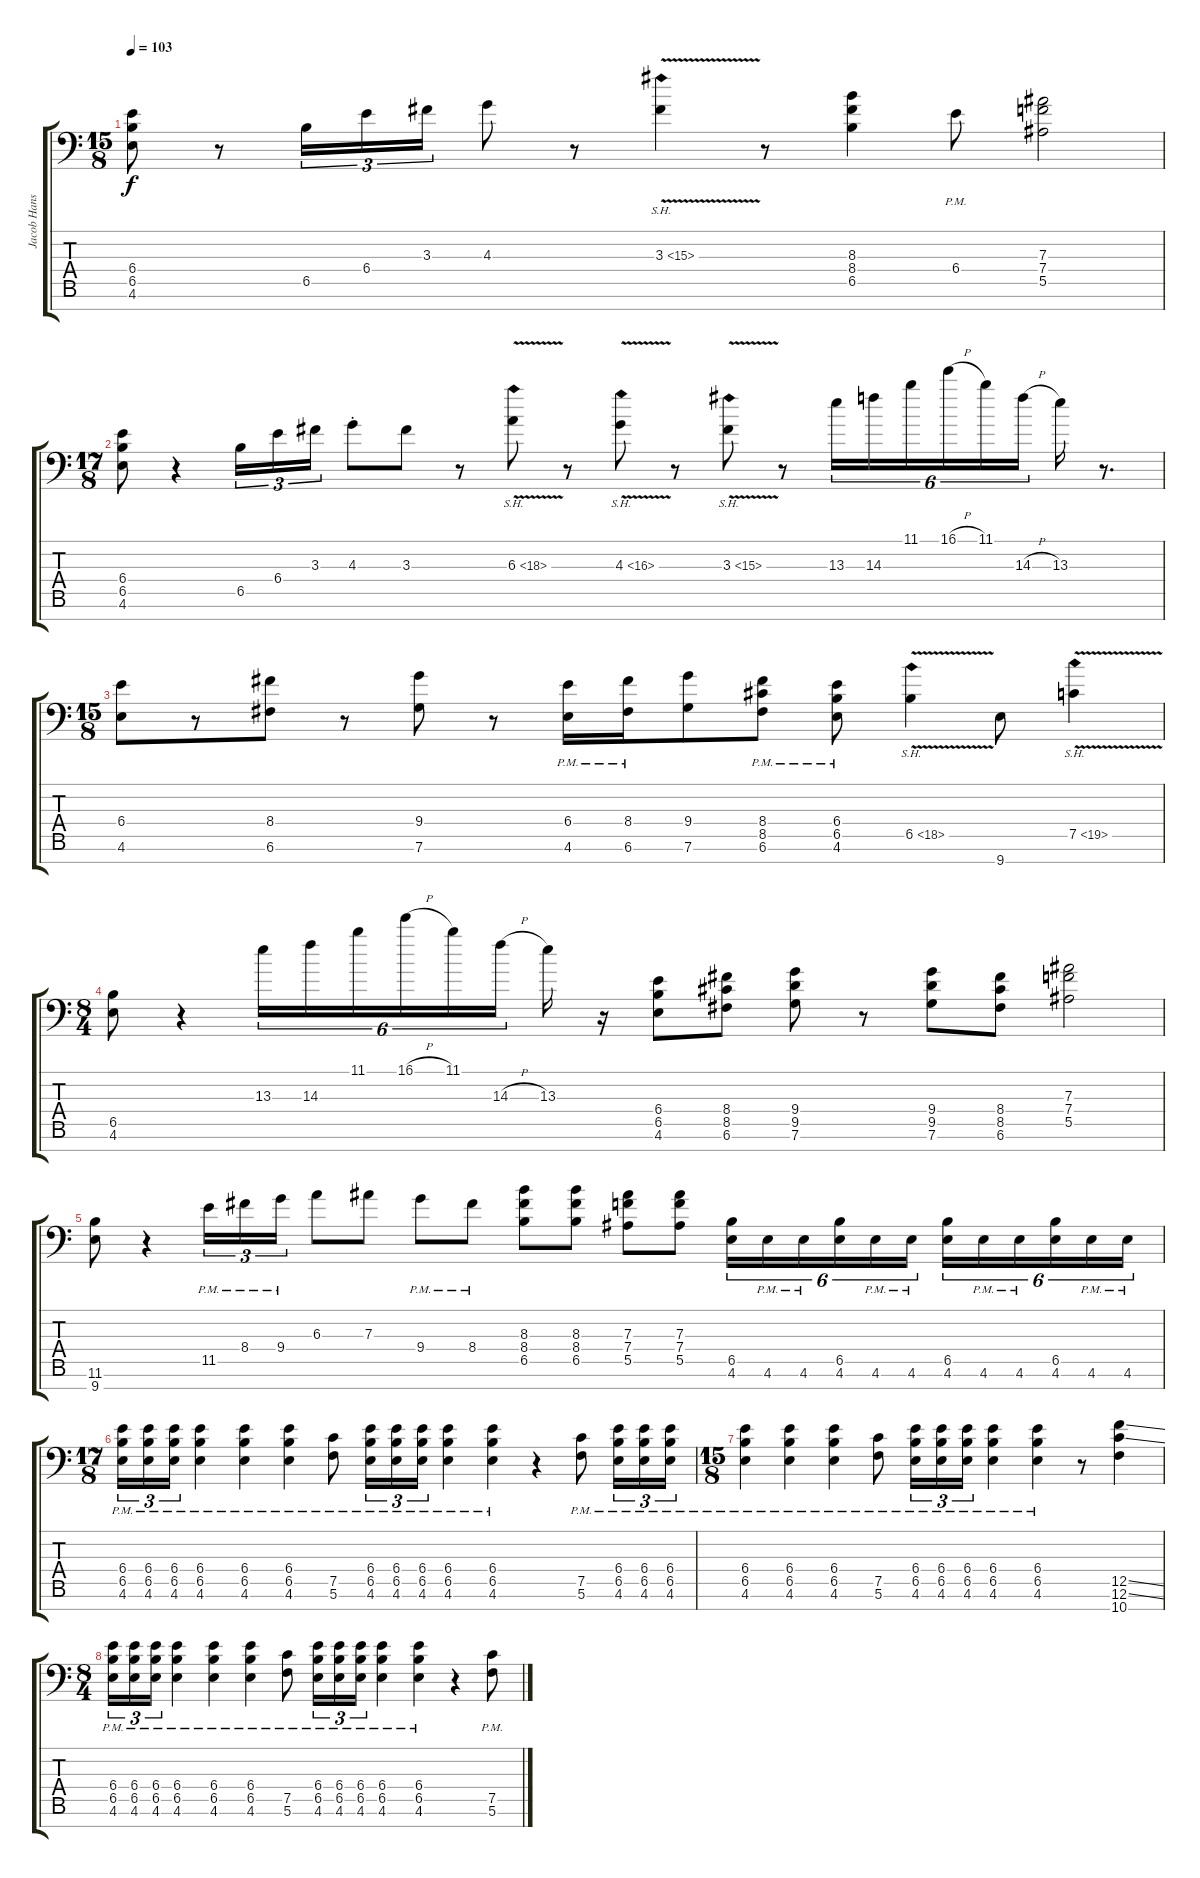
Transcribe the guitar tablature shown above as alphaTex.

\track ("Jacob Hansen - rhythm guitars  " "Jacob Hans") {instrument distortionguitar}
\staff {score tabs}
\tuning (C4 G3 Eb3 Bb2 F2 C2 G1) {hide}
\ts (15 8)
\tempo 103
\clef f4
\ks c
(6.4 6.5 4.6).8{dy f} r.8 6.5.16{tu (3 2)} 6.4.16{tu (3 2)} 3.3.16{tu (3 2)} 4.3.8 r.8 3.3{sh 12 v}.4 r.8 (8.3 8.4 6.5).4 6.4{pm}.8 (7.3 7.4 5.5).2 |
\ts (17 8)
(6.4 6.5 4.6).8 r.4 6.5.16{tu (3 2)} 6.4.16{tu (3 2)} 3.3.16{tu (3 2)} 4.3{st}.8 3.3.8 r.8 6.3{sh 12 v}.8 r.8 4.3{sh 12 v}.8 r.8 3.3{sh 12 v}.8 r.8 13.3.16{tu (6 4)} 14.3.16{tu (6 4)} 11.1.16{tu (6 4)} 16.1{h}.16{tu (6 4)} 11.1.16{tu (6 4)} 14.3{h}.16{tu (6 4)} 13.3.16 r.8{d} |
\ts (15 8)
(6.4 4.6).8 r.8 (8.4 6.6).8 r.8 (9.4 7.6).8 r.8 (6.4{pm} 4.6{pm}).16 (8.4{pm} 6.6).16 (9.4 7.6).8 (8.4{pm} 8.5{pm} 6.6{pm}).8 (6.4{pm} 6.5{pm} 4.6{pm}).8 6.5{sh 12 v}.4 9.7.8 7.5{sh 12 v}.4 |
\ts (8 4)
(6.5 4.6).8 r.4 13.3.16{tu (6 4)} 14.3.16{tu (6 4)} 11.1.16{tu (6 4)} 16.1{h}.16{tu (6 4)} 11.1.16{tu (6 4)} 14.3{h}.16{tu (6 4)} 13.3.16 r.16 (6.4 6.5 4.6).8 (8.4 8.5 6.6).8 (9.4 9.5 7.6).8 r.8 (9.4 9.5 7.6).8 (8.4 8.5 6.6).8 (7.3 7.4 5.5).2 |
(11.6 9.7).8 r.4 11.5{pm}.16{tu (3 2)} 8.4{pm}.16{tu (3 2)} 9.4{pm}.16{tu (3 2)} 6.3.8 7.3.8 9.4{pm}.8 8.4{pm}.8 (8.3 8.4 6.5).8 (8.3 8.4 6.5).8 (7.3 7.4 5.5).8 (7.3 7.4 5.5).8 (6.5 4.6).16{tu (6 4)} 4.6{pm}.16{tu (6 4)} 4.6{pm}.16{tu (6 4)} (6.5 4.6).16{tu (6 4)} 4.6{pm}.16{tu (6 4)} 4.6{pm}.16{tu (6 4)} (6.5 4.6).16{tu (6 4)} 4.6{pm}.16{tu (6 4)} 4.6{pm}.16{tu (6 4)} (6.5 4.6).16{tu (6 4)} 4.6{pm}.16{tu (6 4)} 4.6{pm}.16{tu (6 4)} |
\ts (17 8)
(6.4{pm} 6.5{pm} 4.6{pm}).16{tu (3 2)} (6.4{pm} 6.5{pm} 4.6{pm}).16{tu (3 2)} (6.4{pm} 6.5{pm} 4.6{pm}).16{tu (3 2)} (6.4{pm} 6.5{pm} 4.6{pm}).4 (6.4{pm} 6.5{pm} 4.6{pm}).4 (6.4{pm} 6.5{pm} 4.6{pm}).4 (7.5{pm} 5.6{pm}).8 (6.4{pm} 6.5{pm} 4.6{pm}).16{tu (3 2)} (6.4{pm} 6.5{pm} 4.6{pm}).16{tu (3 2)} (6.4{pm} 6.5{pm} 4.6{pm}).16{tu (3 2)} (6.4{pm} 6.5{pm} 4.6{pm}).4 (6.4{pm} 6.5{pm} 4.6{pm}).4 r.4 (7.5{pm} 5.6{pm}).8 (6.4{pm} 6.5{pm} 4.6{pm}).16{tu (3 2)} (6.4{pm} 6.5{pm} 4.6{pm}).16{tu (3 2)} (6.4{pm} 6.5{pm} 4.6{pm}).16{tu (3 2)} |
\ts (15 8)
(6.4{pm} 6.5{pm} 4.6{pm}).4 (6.4{pm} 6.5{pm} 4.6{pm}).4 (6.4{pm} 6.5{pm} 4.6{pm}).4 (7.5{pm} 5.6{pm}).8 (6.4{pm} 6.5{pm} 4.6{pm}).16{tu (3 2)} (6.4{pm} 6.5{pm} 4.6{pm}).16{tu (3 2)} (6.4{pm} 6.5{pm} 4.6{pm}).16{tu (3 2)} (6.4{pm} 6.5{pm} 4.6{pm}).4 (6.4{pm} 6.5{pm} 4.6{pm}).4 r.8 (12.5{ss} 12.6{ss} 10.7).4 |
\ts (8 4)
(6.4{pm} 6.5{pm} 4.6{pm}).16{tu (3 2) volume 7} (6.4{pm} 6.5{pm} 4.6{pm}).16{tu (3 2)} (6.4{pm} 6.5{pm} 4.6{pm}).16{tu (3 2)} (6.4{pm} 6.5{pm} 4.6{pm}).4 (6.4{pm} 6.5{pm} 4.6{pm}).4 (6.4{pm} 6.5{pm} 4.6{pm}).4 (7.5{pm} 5.6{pm}).8 (6.4{pm} 6.5{pm} 4.6{pm}).16{tu (3 2)} (6.4{pm} 6.5{pm} 4.6{pm}).16{tu (3 2)} (6.4{pm} 6.5{pm} 4.6{pm}).16{tu (3 2)} (6.4{pm} 6.5{pm} 4.6{pm}).4 (6.4{pm} 6.5{pm} 4.6{pm}).4 r.4 (7.5{pm} 5.6{pm}).8
